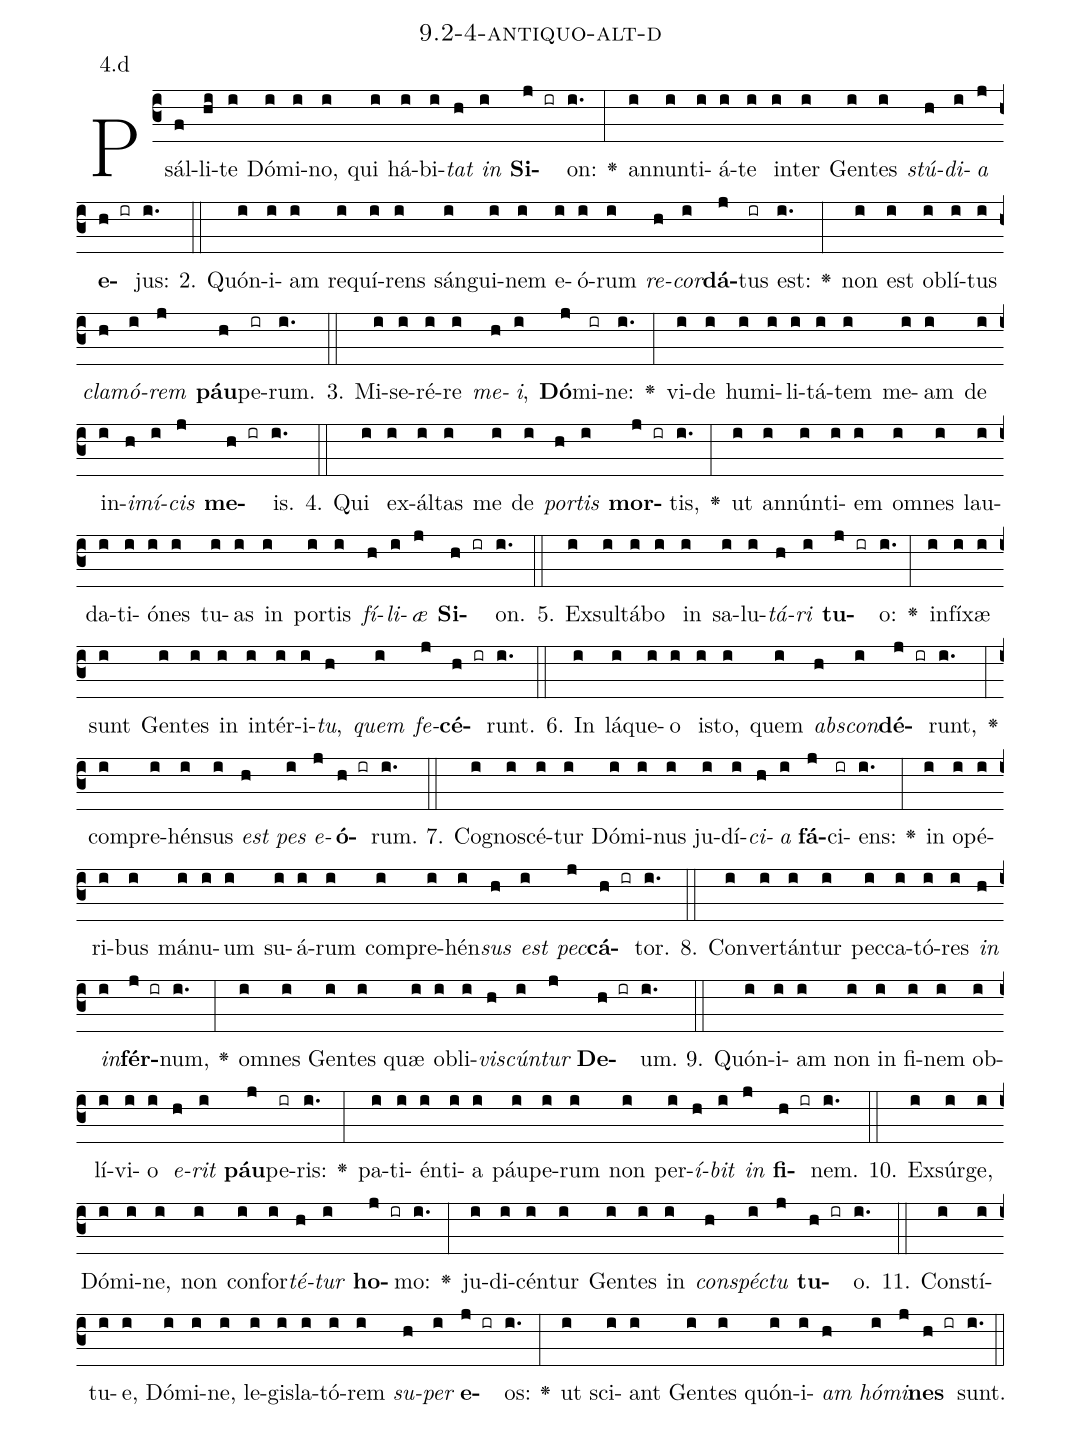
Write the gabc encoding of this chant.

name: 9.2-4-antiquo-alt-d;
annotation: 4.d;
%%
(c3)Psál(f)li(hi)te(i) Dó(i)mi(i)no,(i) qui(i) há(i)bi(i)<i>tat</i>(h) <i>in</i>(i) <b>Si</b>(j ir)on:(i.) <v>\greheightstar</v>(:) an(i)nun(i)ti(i)á(i)te(i) in(i)ter(i) Gen(i)tes(i) <i>stú</i>(h)<i>di</i>(i)<i>a</i>(j) <b>e</b>(h ir)jus:(i.) (::)
2. Quón(i)i(i)am(i) re(i)quí(i)rens(i) sán(i)gui(i)nem(i) e(i)ó(i)rum(i) <i>re</i>(h)<i>cor</i>(i)<b>dá</b>(j)tus(ir) est:(i.) <v>\greheightstar</v>(:) non(i) est(i) ob(i)lí(i)tus(i) <i>cla</i>(h)<i>mó</i>(i)<i>rem</i>(j) <b>páu</b>(h)pe(ir)rum.(i.) (::)
3. Mi(i)se(i)ré(i)re(i) <i>me</i>(h)<i>i</i>,(i) <b>Dó</b>(j)mi(ir)ne:(i.) <v>\greheightstar</v>(:) vi(i)de(i) hu(i)mi(i)li(i)tá(i)tem(i) me(i)am(i) de(i) in(i)<i>i</i>(h)<i>mí</i>(i)<i>cis</i>(j) <b>me</b>(h ir)is.(i.) (::)
4. Qui(i) ex(i)ál(i)tas(i) me(i) de(i) <i>por</i>(h)<i>tis</i>(i) <b>mor</b>(j ir)tis,(i.) <v>\greheightstar</v>(:) ut(i) an(i)nún(i)ti(i)em(i) om(i)nes(i) lau(i)da(i)ti(i)ó(i)nes(i) tu(i)as(i) in(i) por(i)tis(i) <i>fí</i>(h)<i>li</i>(i)<i>æ</i>(j) <b>Si</b>(h ir)on.(i.) (::)
5. Ex(i)sul(i)tá(i)bo(i) in(i) sa(i)lu(i)<i>tá</i>(h)<i>ri</i>(i) <b>tu</b>(j ir)o:(i.) <v>\greheightstar</v>(:) in(i)fí(i)xæ(i) sunt(i) Gen(i)tes(i) in(i) in(i)tér(i)i(i)<i>tu</i>,(h) <i>quem</i>(i) <i>fe</i>(j)<b>cé</b>(h ir)runt.(i.) (::)
6. In(i) lá(i)que(i)o(i) is(i)to,(i) quem(i) <i>abs</i>(h)<i>con</i>(i)<b>dé</b>(j ir)runt,(i.) <v>\greheightstar</v>(:) com(i)pre(i)hén(i)sus(i) <i>est</i>(h) <i>pes</i>(i) <i>e</i>(j)<b>ó</b>(h ir)rum.(i.) (::)
7. Co(i)gno(i)scé(i)tur(i) Dó(i)mi(i)nus(i) ju(i)dí(i)<i>ci</i>(h)<i>a</i>(i) <b>fá</b>(j)ci(ir)ens:(i.) <v>\greheightstar</v>(:) in(i) o(i)pé(i)ri(i)bus(i) má(i)nu(i)um(i) su(i)á(i)rum(i) com(i)pre(i)hén(i)<i>sus</i>(h) <i>est</i>(i) <i>pec</i>(j)<b>cá</b>(h ir)tor.(i.) (::)
8. Con(i)ver(i)tán(i)tur(i) pec(i)ca(i)tó(i)res(i) <i>in</i>(h) <i>in</i>(i)<b>fér</b>(j ir)num,(i.) <v>\greheightstar</v>(:) om(i)nes(i) Gen(i)tes(i) quæ(i) ob(i)li(i)<i>vis</i>(h)<i>cún</i>(i)<i>tur</i>(j) <b>De</b>(h ir)um.(i.) (::)
9. Quón(i)i(i)am(i) non(i) in(i) fi(i)nem(i) ob(i)lí(i)vi(i)o(i) <i>e</i>(h)<i>rit</i>(i) <b>páu</b>(j)pe(ir)ris:(i.) <v>\greheightstar</v>(:) pa(i)ti(i)én(i)ti(i)a(i) páu(i)pe(i)rum(i) non(i) per(i)<i>í</i>(h)<i>bit</i>(i) <i>in</i>(j) <b>fi</b>(h ir)nem.(i.) (::)
10. Ex(i)súr(i)ge,(i) Dó(i)mi(i)ne,(i) non(i) con(i)for(i)<i>té</i>(h)<i>tur</i>(i) <b>ho</b>(j ir)mo:(i.) <v>\greheightstar</v>(:) ju(i)di(i)cén(i)tur(i) Gen(i)tes(i) in(i) <i>con</i>(h)<i>spéc</i>(i)<i>tu</i>(j) <b>tu</b>(h ir)o.(i.) (::)
11. Con(i)stí(i)tu(i)e,(i) Dó(i)mi(i)ne,(i) le(i)gis(i)la(i)tó(i)rem(i) <i>su</i>(h)<i>per</i>(i) <b>e</b>(j ir)os:(i.) <v>\greheightstar</v>(:) ut(i) sci(i)ant(i) Gen(i)tes(i) quón(i)i(i)<i>am</i>(h) <i>hó</i>(i)<i>mi</i>(j)<b>nes</b>(h ir) sunt.(i.) (::)
